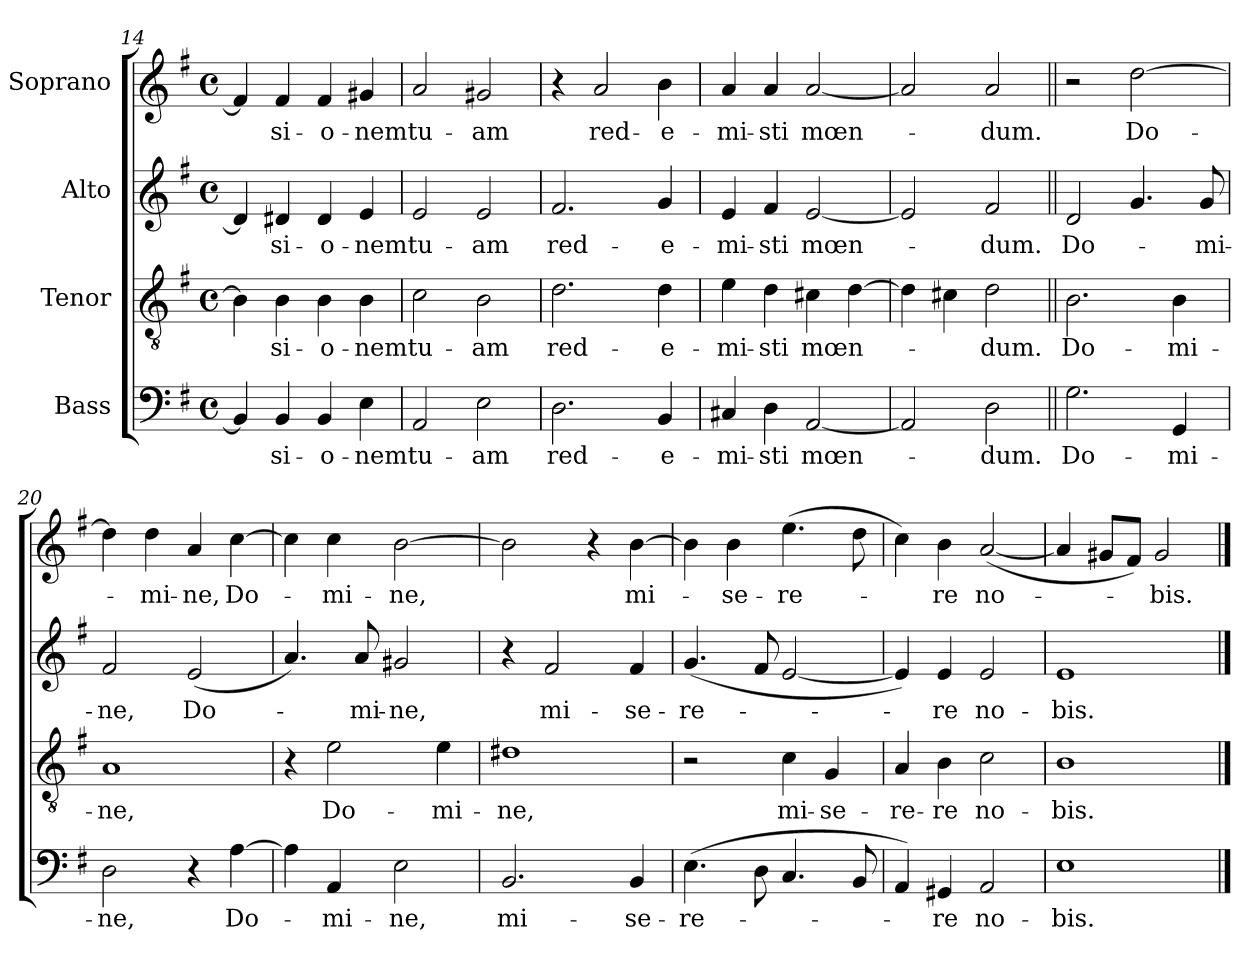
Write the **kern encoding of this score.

**kern	**text	**kern	**text	**kern	**text	**kern	**text
*part4	*part4	*part3	*part3	*part2	*part2	*part1	*part1
*staff4	*staff4	*staff3	*staff3	*staff2	*staff2	*staff1	*staff1
*I"Bass	*	*I"Tenor	*	*I"Alto	*	*I"Soprano	*
*clefF4	*	*clefGv2	*	*clefG2	*	*clefG2	*
*k[f#]	*	*k[f#]	*	*k[f#]	*	*k[f#]	*
*G:	*	*G:	*	*G:	*	*G:	*
*M4/4	*	*M4/4	*	*M4/4	*	*M4/4	*
*met(c)	*	*met(c)	*	*met(c)	*	*met(c)	*
=14	=14	=14	=14	=14	=14	=14	=14
4BB/]	.	4B\]	.	4d#/]	.	4f#/]	.
4BB/	-si-	4B\	-si-	4d#X/	-si-	4f#/	-si-
4BB/	-o-	4B\	-o-	4d#/	-o-	4f#/	-o-
4E\	-nem	4B\	-nem	4e/	-nem	4g#X/	-nem
=15	=15	=15	=15	=15	=15	=15	=15
2AA/	tu-	2c\	tu-	2e/	tu-	2a/	tu-
2E\	-am	2B\	-am	2e/	-am	2g#X/	-am
!!LO:LB:g=z
=16	=16	=16	=16	=16	=16	=16	=16
2.D\	red-	2.d\	red-	2.f#/	red-	4r	.
.	.	.	.	.	.	2a/	red-
4BB/	-e-	4d\	-e-	4g/	-e-	4b\	-e-
=17	=17	=17	=17	=17	=17	=17	=17
4C#X/	-mi-	4e\	-mi-	4e/	-mi-	4a/	-mi-
4D\	-sti	4d\	-sti	4f#/	-sti	4a/	-sti
[2AA/	mœn-	4c#X\	mœn-	[2e/	mœn-	[2a/	mœn-
.	.	[4d\	.	.	.	.	.
=18	=18	=18	=18	=18	=18	=18	=18
2AA/]	.	4d\]	.	2e/]	.	2a/]	.
.	.	4c#X\	.	.	.	.	.
2D\	-dum.	2d\	-dum.	2f#/	-dum.	2a/	-dum.
=19||	=19||	=19||	=19||	=19||	=19||	=19||	=19||
2.G\	Do-	2.B\	Do-	2d/	Do-	2r	.
.	.	.	.	4.g/	.	[2dd\	Do-
4GG/	-mi-	4B\	-mi-	.	.	.	.
.	.	.	.	8g/	-mi-	.	.
=20	=20	=20	=20	=20	=20	=20	=20
2D\	-ne,	1A	-ne,	2f#/	-ne,	4dd\]	.
.	.	.	.	.	.	4dd\	-mi-
4r	.	.	.	(2e/	Do-	4a/	-ne,
[4A\	Do-	.	.	.	.	[4cc\	Do-
!!LO:LB:g=z
=21	=21	=21	=21	=21	=21	=21	=21
4A\]	.	4r	.	4.a/)	.	4cc\]	.
4AA/	-mi-	2e\	Do-	.	.	4cc\	-mi-
.	.	.	.	8a/	-mi-	.	.
2E\	-ne,	.	.	2g#X/	-ne,	[2b\	-ne,
.	.	4e\	-mi-	.	.	.	.
=22	=22	=22	=22	=22	=22	=22	=22
2.BB/	mi-	1d#X	-ne,	4r	.	2b\]	.
.	.	.	.	2f#/	mi-	.	.
.	.	.	.	.	.	4r	.
4BB/	-se-	.	.	4f#/	-se-	[4b\	mi-
=23	=23	=23	=23	=23	=23	=23	=23
(4.E\	-re-	2r	.	(4.g/	-re-	4b\]	.
.	.	.	.	.	.	4b\	-se-
8D\	.	.	.	8f#/	.	.	.
4.C/	.	4c\	mi-	[2e/	.	(4.ee\	-re-
.	.	4G/	-se-	.	.	.	.
8BB/	.	.	.	.	.	8dd\	.
=24	=24	=24	=24	=24	=24	=24	=24
4AA/)	.	4A/	-re-	4e/])	.	4cc\)	.
4GG#X/	-re	4B\	-re	4e/	-re	4b\	-re
2AA/	no-	2c\	no-	2e/	no-	([2a/	no-
=25	=25	=25	=25	=25	=25	=25	=25
1E	-bis.	1B	-bis.	1e	-bis.	4a/]	.
.	.	.	.	.	.	8g#X/L	.
.	.	.	.	.	.	8f#/J)	.
.	.	.	.	.	.	2g#/	-bis.
==	==	==	==	==	==	==	==
*-	*-	*-	*-	*-	*-	*-	*-
